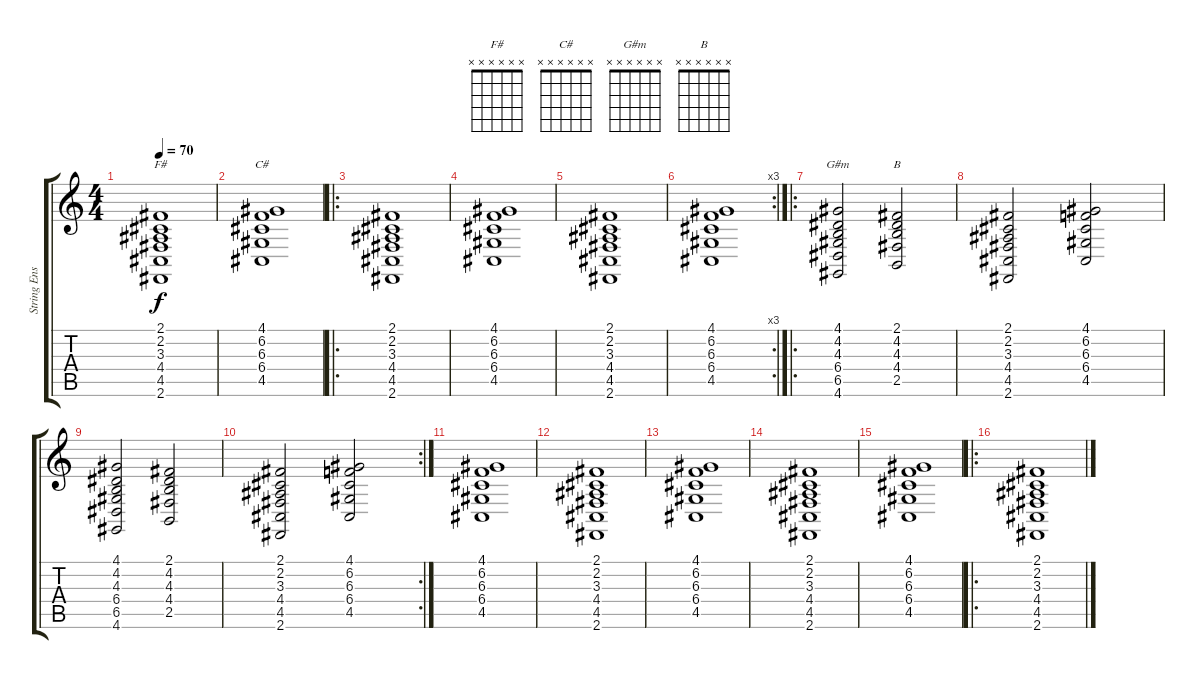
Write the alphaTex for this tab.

\track ("String Ensemble" "String Ens") {instrument stringensemble1}
\staff {score tabs}
\tuning (E4 B3 G3 D3 A2 E2) {hide}
\chord ("F#" x x x x x x) {firstfret 0}
\chord ("C#" x x x x x x) {firstfret 0}
\chord ("G#m" x x x x x x) {firstfret 0}
\chord ("B" x x x x x x) {firstfret 0}
\ts (4 4)
\tempo 70
\clef g2
\ks c
(2.1 2.2 3.3 4.4 4.5 2.6).1{ch "F#" dy f instrument stringensemble1} |
(4.1 6.2 6.3 6.4 4.5).1{ch "C#"} |
\ro
(2.1 2.2 3.3 4.4 4.5 2.6).1 |
(4.1 6.2 6.3 6.4 4.5).1 |
(2.1 2.2 3.3 4.4 4.5 2.6).1 |
\rc 3
(4.1 6.2 6.3 6.4 4.5).1 |
\ro
(4.1 4.2 4.3 6.4 6.5 4.6).2{ch "G#m"} (2.1 4.2 4.3 4.4 2.5).2{ch "B"} |
(2.1 2.2 3.3 4.4 4.5 2.6).2 (4.1 6.2 6.3 6.4 4.5).2 |
(4.1 4.2 4.3 6.4 6.5 4.6).2 (2.1 4.2 4.3 4.4 2.5).2 |
\rc 2
(2.1 2.2 3.3 4.4 4.5 2.6).2 (4.1 6.2 6.3 6.4 4.5).2 |
(4.1 6.2 6.3 6.4 4.5).1 |
(2.1 2.2 3.3 4.4 4.5 2.6).1 |
(4.1 6.2 6.3 6.4 4.5).1 |
(2.1 2.2 3.3 4.4 4.5 2.6).1 |
(4.1 6.2 6.3 6.4 4.5).1 |
\ro
(2.1 2.2 3.3 4.4 4.5 2.6).1
